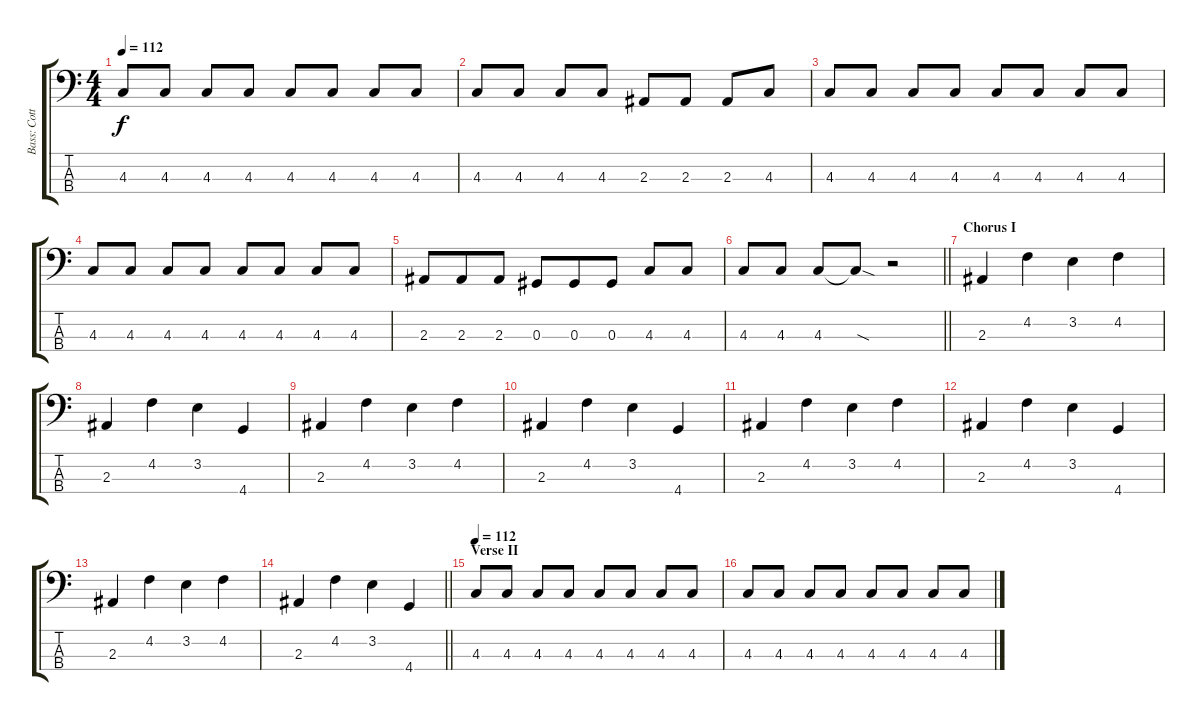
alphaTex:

\track ("Bass: Cottle" "Bass: Cott") {instrument electricbassfinger}
\staff {score tabs}
\tuning (Gb2 Db2 Ab1 Eb1) {hide}
\ts (4 4)
\tempo 112
\clef f4
\ks c
4.3.8{dy f} 4.3.8 4.3.8 4.3.8 4.3.8 4.3.8 4.3.8 4.3.8 |
4.3.8 4.3.8 4.3.8 4.3.8 2.3.8 2.3.8 2.3.8 4.3.8 |
4.3.8 4.3.8 4.3.8 4.3.8 4.3.8 4.3.8 4.3.8 4.3.8 |
4.3.8 4.3.8 4.3.8 4.3.8 4.3.8 4.3.8 4.3.8 4.3.8 |
2.3.8 2.3.8{beam merge} 2.3.8{beam split} 0.3.8{beam merge} 0.3.8 0.3.8 4.3.8 4.3.8 |
\barLineRight lightlight
4.3.8 4.3.8 4.3.8 4.3{sod t}.8 r.2 |
\section ("" "Chorus I")
2.3.4 4.2.4 3.2.4 4.2.4 |
2.3.4 4.2.4 3.2.4 4.4.4 |
2.3.4 4.2.4 3.2.4 4.2.4 |
2.3.4 4.2.4 3.2.4 4.4.4 |
2.3.4 4.2.4 3.2.4 4.2.4 |
2.3.4 4.2.4 3.2.4 4.4.4 |
2.3.4 4.2.4 3.2.4 4.2.4 |
\barLineRight lightlight
2.3.4 4.2.4 3.2.4 4.4.4 |
\section ("" "Verse II")
\tempo 112
4.3.8 4.3.8 4.3.8 4.3.8 4.3.8 4.3.8 4.3.8 4.3.8 |
4.3.8 4.3.8 4.3.8 4.3.8 4.3.8 4.3.8 4.3.8 4.3.8
